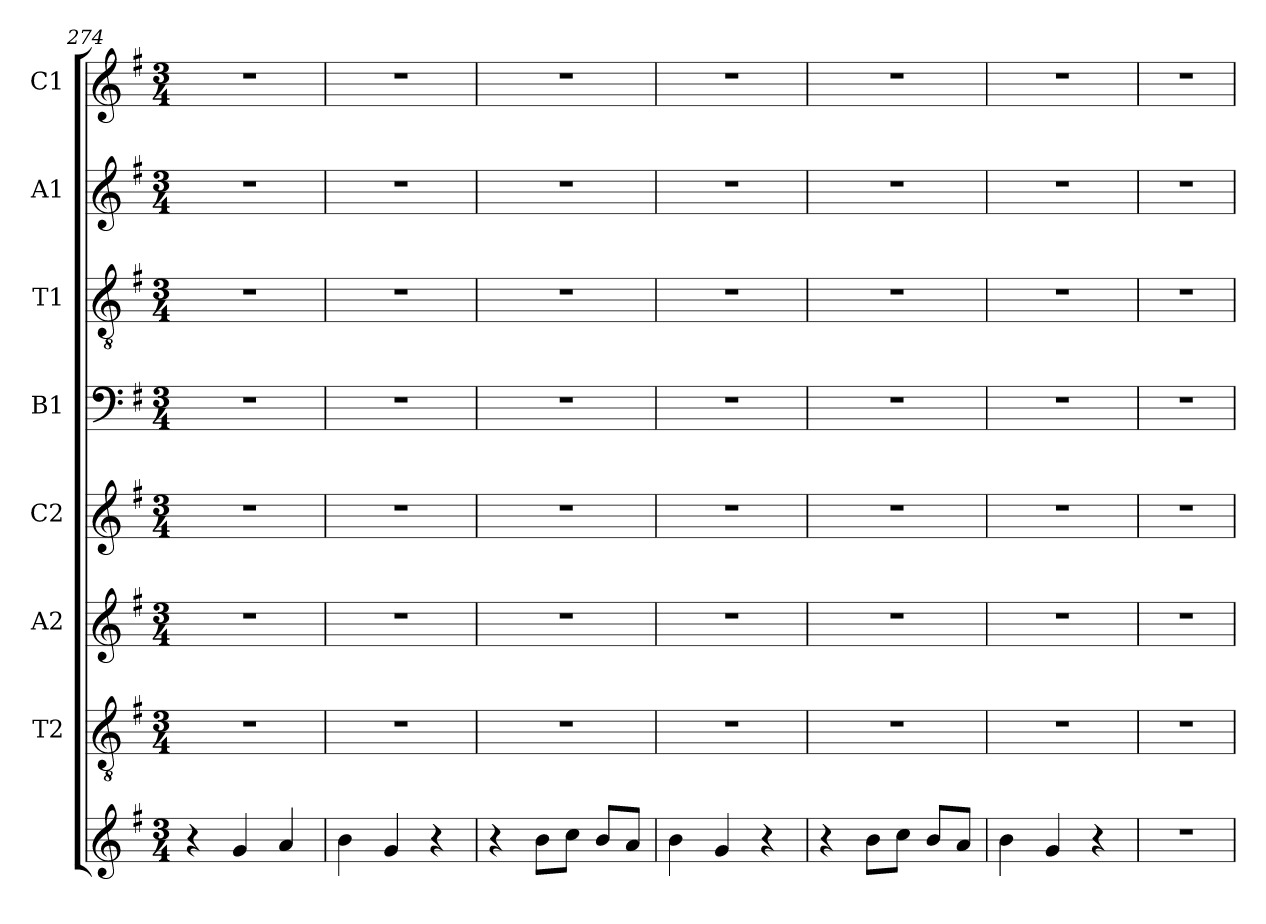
**kern	**kern	**kern	**kern	**kern	**kern	**kern	**kern
*part8	*part7	*part6	*part5	*part4	*part3	*part2	*part1
*staff8	*staff7	*staff6	*staff5	*staff4	*staff3	*staff2	*staff1
*	*I"T2	*I"A2	*I"C2	*I"B1	*I"T1	*I"A1	*I"C1
*	*I'T2	*I'A2	*I'C2	*I'B1	*I'T1	*I'A1	*I'C1
*clefG2	*clefGv2	*clefG2	*clefG2	*clefF4	*clefGv2	*clefG2	*clefG2
*k[f#]	*k[f#]	*k[f#]	*k[f#]	*k[f#]	*k[f#]	*k[f#]	*k[f#]
*G:	*G:	*G:	*G:	*G:	*G:	*G:	*G:
*M3/4	*M3/4	*M3/4	*M3/4	*M3/4	*M3/4	*M3/4	*M3/4
=274	=274	=274	=274	=274	=274	=274	=274
4r	2.r	2.r	2.r	2.r	2.r	2.r	2.r
4g/	.	.	.	.	.	.	.
4a/	.	.	.	.	.	.	.
=275	=275	=275	=275	=275	=275	=275	=275
4b\	2.r	2.r	2.r	2.r	2.r	2.r	2.r
4g/	.	.	.	.	.	.	.
4r	.	.	.	.	.	.	.
!!LO:LB:g=z
=276	=276	=276	=276	=276	=276	=276	=276
4r	2.r	2.r	2.r	2.r	2.r	2.r	2.r
8b\L	.	.	.	.	.	.	.
8cc\J	.	.	.	.	.	.	.
8b/L	.	.	.	.	.	.	.
8a/J	.	.	.	.	.	.	.
=277	=277	=277	=277	=277	=277	=277	=277
4b\	2.r	2.r	2.r	2.r	2.r	2.r	2.r
4g/	.	.	.	.	.	.	.
4r	.	.	.	.	.	.	.
=278	=278	=278	=278	=278	=278	=278	=278
4r	2.r	2.r	2.r	2.r	2.r	2.r	2.r
8b\L	.	.	.	.	.	.	.
8cc\J	.	.	.	.	.	.	.
8b/L	.	.	.	.	.	.	.
8a/J	.	.	.	.	.	.	.
=279	=279	=279	=279	=279	=279	=279	=279
4b\	2.r	2.r	2.r	2.r	2.r	2.r	2.r
4g/	.	.	.	.	.	.	.
4r	.	.	.	.	.	.	.
=280	=280	=280	=280	=280	=280	=280	=280
!LO:N:vis=1	!	!	!	!	!	!	!
2.r	2.r	2.r	2.r	2.r	2.r	2.r	2.r
=	=	=	=	=	=	=	=
*-	*-	*-	*-	*-	*-	*-	*-
